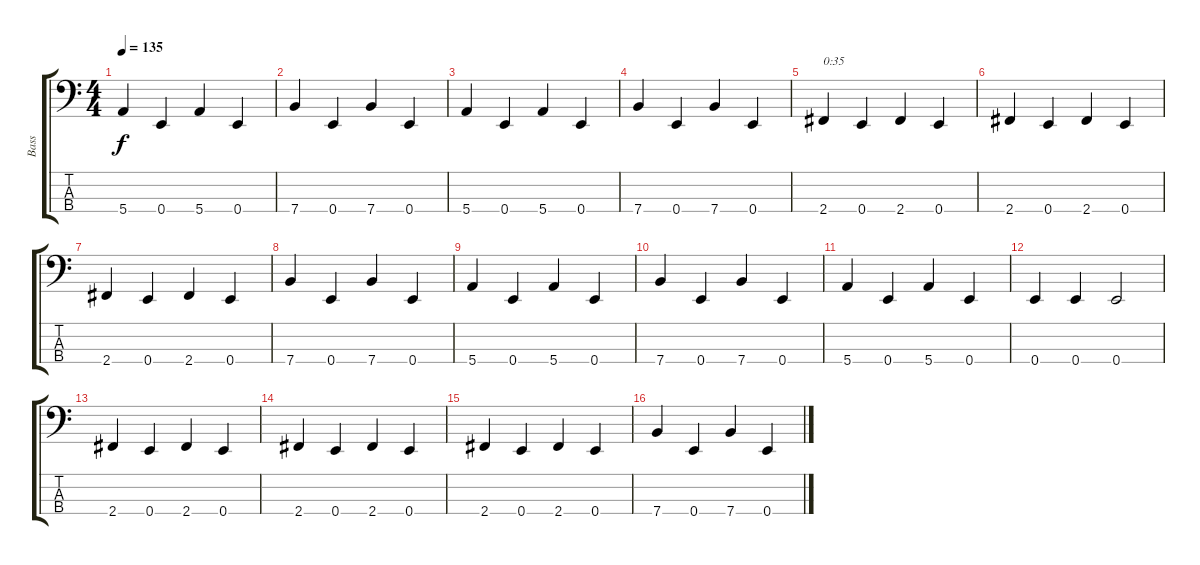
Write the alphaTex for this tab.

\track ("Bass" "Bass") {instrument electricbassfinger}
\staff {score tabs}
\tuning (G2 D2 A1 E1) {hide}
\ts (4 4)
\tempo 135
\clef f4
\ks c
5.4.4{dy f} 0.4.4 5.4.4 0.4.4 |
7.4.4 0.4.4 7.4.4 0.4.4 |
5.4.4 0.4.4 5.4.4 0.4.4 |
7.4.4 0.4.4 7.4.4 0.4.4 |
2.4.4{txt "0:35"} 0.4.4 2.4.4 0.4.4 |
2.4.4 0.4.4 2.4.4 0.4.4 |
2.4.4 0.4.4 2.4.4 0.4.4 |
7.4.4 0.4.4 7.4.4 0.4.4 |
5.4.4 0.4.4 5.4.4 0.4.4 |
7.4.4 0.4.4 7.4.4 0.4.4 |
5.4.4 0.4.4 5.4.4 0.4.4 |
0.4.4 0.4.4 0.4.2 |
2.4.4 0.4.4 2.4.4 0.4.4 |
2.4.4 0.4.4 2.4.4 0.4.4 |
2.4.4 0.4.4 2.4.4 0.4.4 |
7.4.4 0.4.4 7.4.4 0.4.4
